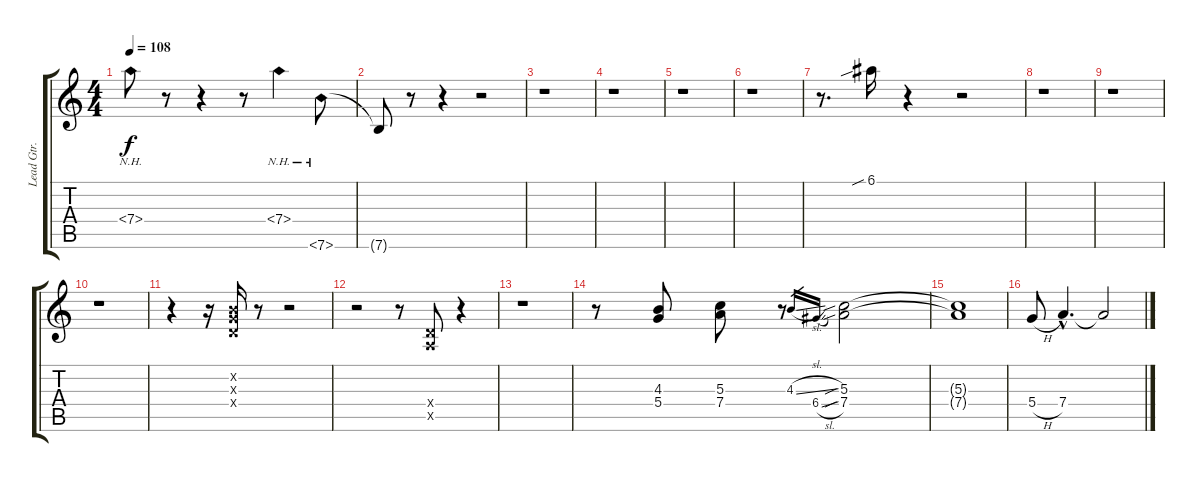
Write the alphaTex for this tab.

\track ("Lead Gtr. (R. Wood)" "Lead Gtr. ") {instrument electricguitarclean}
\staff {score tabs}
\tuning (E4 B3 G3 D3 A2 E2) {hide}
\ts (4 4)
\tempo 108
\clef g2
\ks c
7.4{nh}.8{dy f} r.8 r.4 r.8 7.4{nh}.4 7.6{nh}.8 |
7.6{t}.8 r.8 r.4 r.2 |
r.1 |
r.1 |
r.1 |
r.1 |
r.8{d} 6.1{sib}.16 r.4 r.2 |
r.1 |
r.1 |
r.1 |
r.4 r.16 (0.2{x} 0.3{x} 0.4{x}).16 r.8 r.2 |
r.2 r.8 (0.4{x} 0.5{x}).8 r.4 |
r.1 |
r.8 (4.3 5.4).8 (5.3 7.4).8 r.8 4.3{sl}.16{gr} 6.4{sl}.16{gr} (5.3{sib} 7.4{sib}).2 |
(5.3{t} 7.4{t}).1 |
5.4{h}.8 7.4{hac}.4{d} 7.4{t}.2
